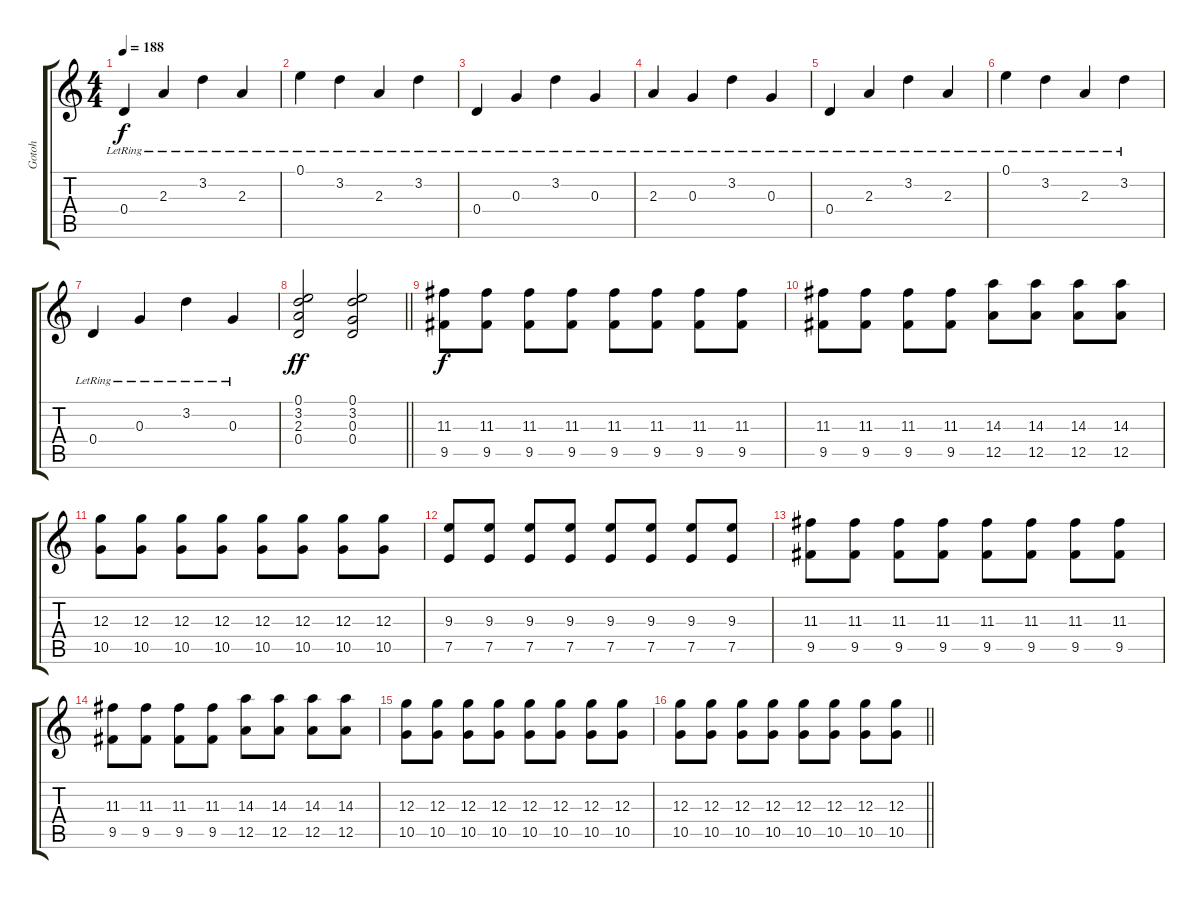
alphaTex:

\track ("Gotoh" "Gotoh") {instrument overdrivenguitar}
\staff {score tabs}
\tuning (E4 B3 G3 D3 A2 E2) {hide}
\ts (4 4)
\tempo 188
\clef g2
\ks c
0.4{lr}.4{dy f} 2.3{lr}.4 3.2{lr}.4 2.3{lr}.4 |
0.1{lr}.4 3.2{lr}.4 2.3{lr}.4 3.2{lr}.4 |
0.4{lr}.4 0.3{lr}.4 3.2{lr}.4 0.3{lr}.4 |
2.3{lr}.4 0.3{lr}.4 3.2{lr}.4 0.3{lr}.4 |
0.4{lr}.4 2.3{lr}.4 3.2{lr}.4 2.3{lr}.4 |
0.1{lr}.4 3.2{lr}.4 2.3{lr}.4 3.2{lr}.4 |
0.4{lr}.4 0.3{lr}.4 3.2{lr}.4 0.3{lr}.4 |
\barLineRight lightlight
(0.1 3.2 2.3 0.4).2{dy ff} (0.1 3.2 0.3 0.4).2 |
(11.3 9.5).8{dy f} (11.3 9.5).8 (11.3 9.5).8 (11.3 9.5).8 (11.3 9.5).8 (11.3 9.5).8 (11.3 9.5).8 (11.3 9.5).8 |
(11.3 9.5).8 (11.3 9.5).8 (11.3 9.5).8 (11.3 9.5).8 (14.3 12.5).8 (14.3 12.5).8 (14.3 12.5).8 (14.3 12.5).8 |
(12.3 10.5).8 (12.3 10.5).8 (12.3 10.5).8 (12.3 10.5).8 (12.3 10.5).8 (12.3 10.5).8 (12.3 10.5).8 (12.3 10.5).8 |
(9.3 7.5).8 (9.3 7.5).8 (9.3 7.5).8 (9.3 7.5).8 (9.3 7.5).8 (9.3 7.5).8 (9.3 7.5).8 (9.3 7.5).8 |
(11.3 9.5).8 (11.3 9.5).8 (11.3 9.5).8 (11.3 9.5).8 (11.3 9.5).8 (11.3 9.5).8 (11.3 9.5).8 (11.3 9.5).8 |
(11.3 9.5).8 (11.3 9.5).8 (11.3 9.5).8 (11.3 9.5).8 (14.3 12.5).8 (14.3 12.5).8 (14.3 12.5).8 (14.3 12.5).8 |
(12.3 10.5).8 (12.3 10.5).8 (12.3 10.5).8 (12.3 10.5).8 (12.3 10.5).8 (12.3 10.5).8 (12.3 10.5).8 (12.3 10.5).8 |
\barLineRight lightlight
(12.3 10.5).8 (12.3 10.5).8 (12.3 10.5).8 (12.3 10.5).8 (12.3 10.5).8 (12.3 10.5).8 (12.3 10.5).8 (12.3 10.5).8
